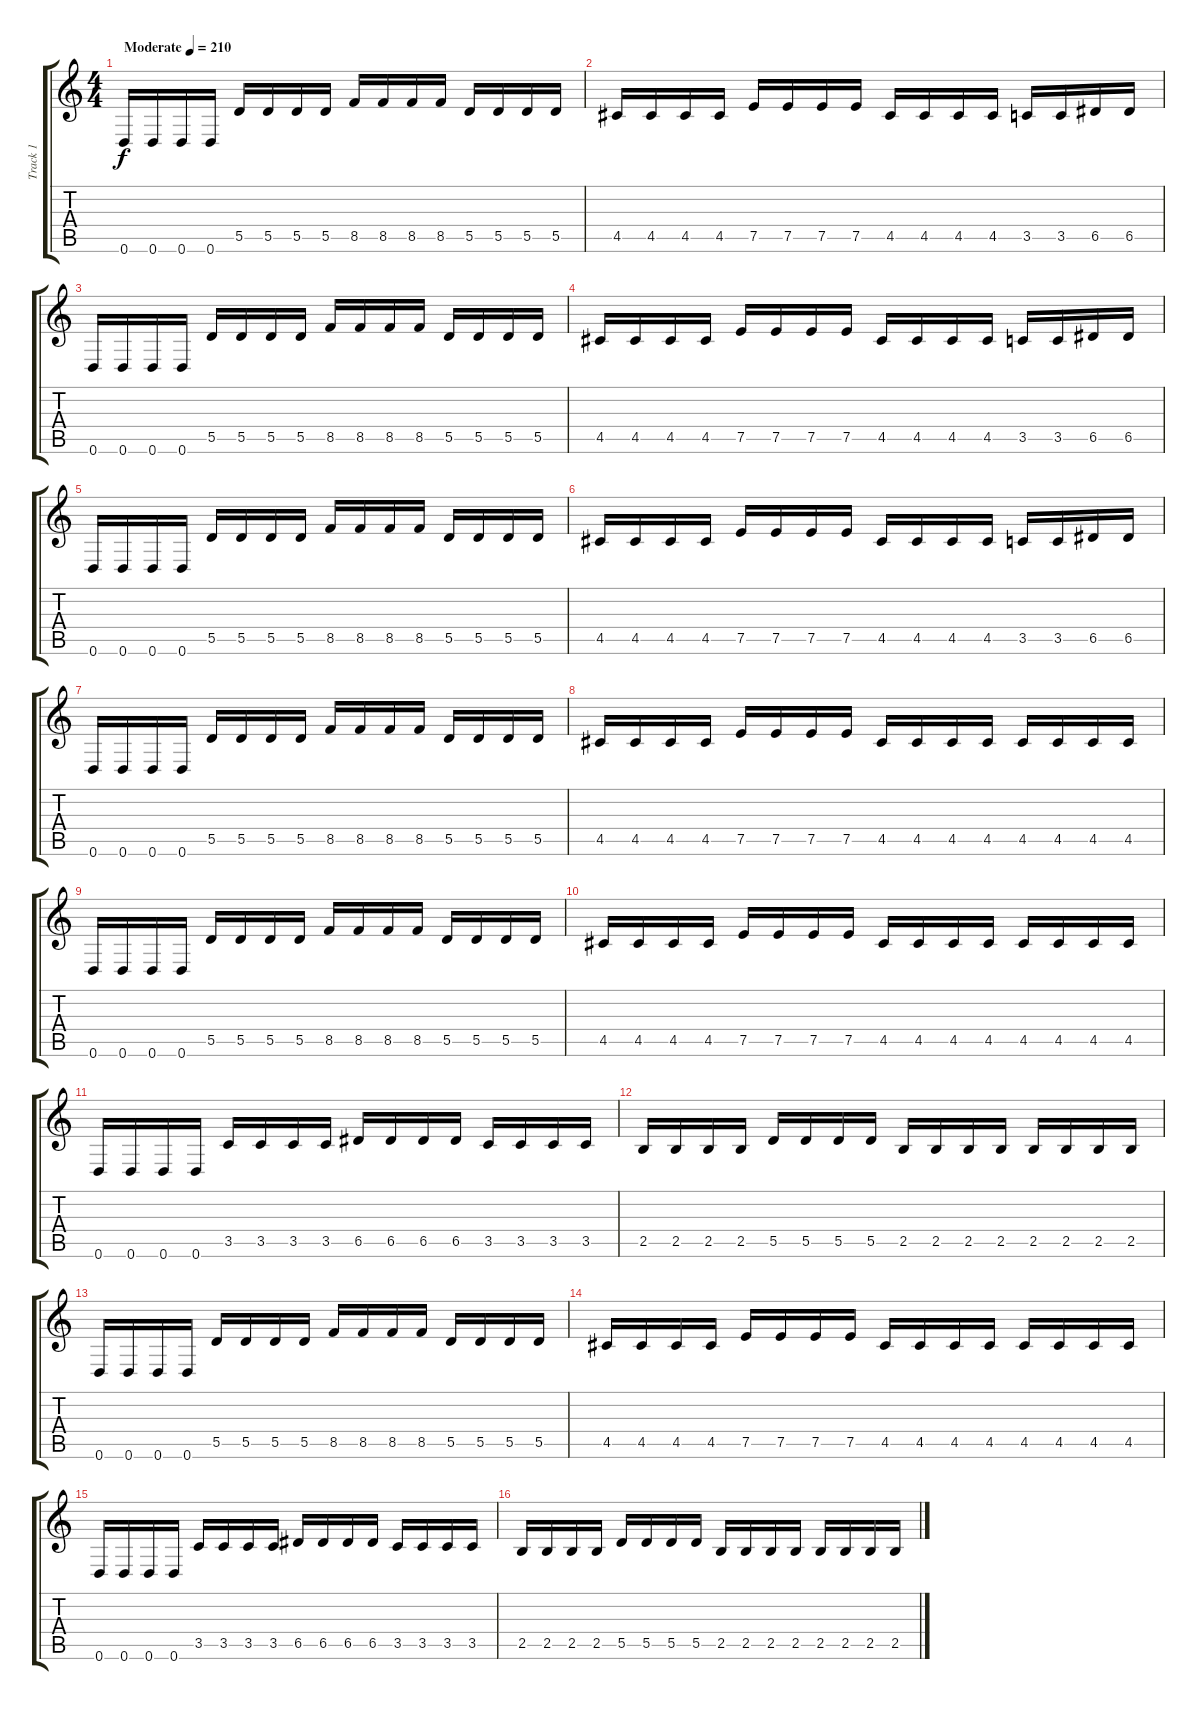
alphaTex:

\track ("Track 1" "Track 1") {instrument distortionguitar}
\staff {score tabs}
\tuning (E4 B3 G3 D3 A2 D2) {hide}
\ts (4 4)
\tempo (210 "Moderate")
\clef g2
\ks c
0.6.16{dy f instrument distortionguitar} 0.6.16 0.6.16 0.6.16 5.5.16 5.5.16 5.5.16 5.5.16 8.5.16 8.5.16 8.5.16 8.5.16 5.5.16 5.5.16 5.5.16 5.5.16 |
4.5.16 4.5.16 4.5.16 4.5.16 7.5.16 7.5.16 7.5.16 7.5.16 4.5.16 4.5.16 4.5.16 4.5.16 3.5.16 3.5.16 6.5.16 6.5.16 |
0.6.16 0.6.16 0.6.16 0.6.16 5.5.16 5.5.16 5.5.16 5.5.16 8.5.16 8.5.16 8.5.16 8.5.16 5.5.16 5.5.16 5.5.16 5.5.16 |
4.5.16 4.5.16 4.5.16 4.5.16 7.5.16 7.5.16 7.5.16 7.5.16 4.5.16 4.5.16 4.5.16 4.5.16 3.5.16 3.5.16 6.5.16 6.5.16 |
0.6.16 0.6.16 0.6.16 0.6.16 5.5.16 5.5.16 5.5.16 5.5.16 8.5.16 8.5.16 8.5.16 8.5.16 5.5.16 5.5.16 5.5.16 5.5.16 |
4.5.16 4.5.16 4.5.16 4.5.16 7.5.16 7.5.16 7.5.16 7.5.16 4.5.16 4.5.16 4.5.16 4.5.16 3.5.16 3.5.16 6.5.16 6.5.16 |
0.6.16 0.6.16 0.6.16 0.6.16 5.5.16 5.5.16 5.5.16 5.5.16 8.5.16 8.5.16 8.5.16 8.5.16 5.5.16 5.5.16 5.5.16 5.5.16 |
4.5.16 4.5.16 4.5.16 4.5.16 7.5.16 7.5.16 7.5.16 7.5.16 4.5.16 4.5.16 4.5.16 4.5.16 4.5.16 4.5.16 4.5.16 4.5.16 |
0.6.16 0.6.16 0.6.16 0.6.16 5.5.16 5.5.16 5.5.16 5.5.16 8.5.16 8.5.16 8.5.16 8.5.16 5.5.16 5.5.16 5.5.16 5.5.16 |
4.5.16 4.5.16 4.5.16 4.5.16 7.5.16 7.5.16 7.5.16 7.5.16 4.5.16 4.5.16 4.5.16 4.5.16 4.5.16 4.5.16 4.5.16 4.5.16 |
0.6.16 0.6.16 0.6.16 0.6.16 3.5.16 3.5.16 3.5.16 3.5.16 6.5.16 6.5.16 6.5.16 6.5.16 3.5.16 3.5.16 3.5.16 3.5.16 |
2.5.16 2.5.16 2.5.16 2.5.16 5.5.16 5.5.16 5.5.16 5.5.16 2.5.16 2.5.16 2.5.16 2.5.16 2.5.16 2.5.16 2.5.16 2.5.16 |
0.6.16 0.6.16 0.6.16 0.6.16 5.5.16 5.5.16 5.5.16 5.5.16 8.5.16 8.5.16 8.5.16 8.5.16 5.5.16 5.5.16 5.5.16 5.5.16 |
4.5.16 4.5.16 4.5.16 4.5.16 7.5.16 7.5.16 7.5.16 7.5.16 4.5.16 4.5.16 4.5.16 4.5.16 4.5.16 4.5.16 4.5.16 4.5.16 |
0.6.16 0.6.16 0.6.16 0.6.16 3.5.16 3.5.16 3.5.16 3.5.16 6.5.16 6.5.16 6.5.16 6.5.16 3.5.16 3.5.16 3.5.16 3.5.16 |
2.5.16 2.5.16 2.5.16 2.5.16 5.5.16 5.5.16 5.5.16 5.5.16 2.5.16 2.5.16 2.5.16 2.5.16 2.5.16 2.5.16 2.5.16 2.5.16
